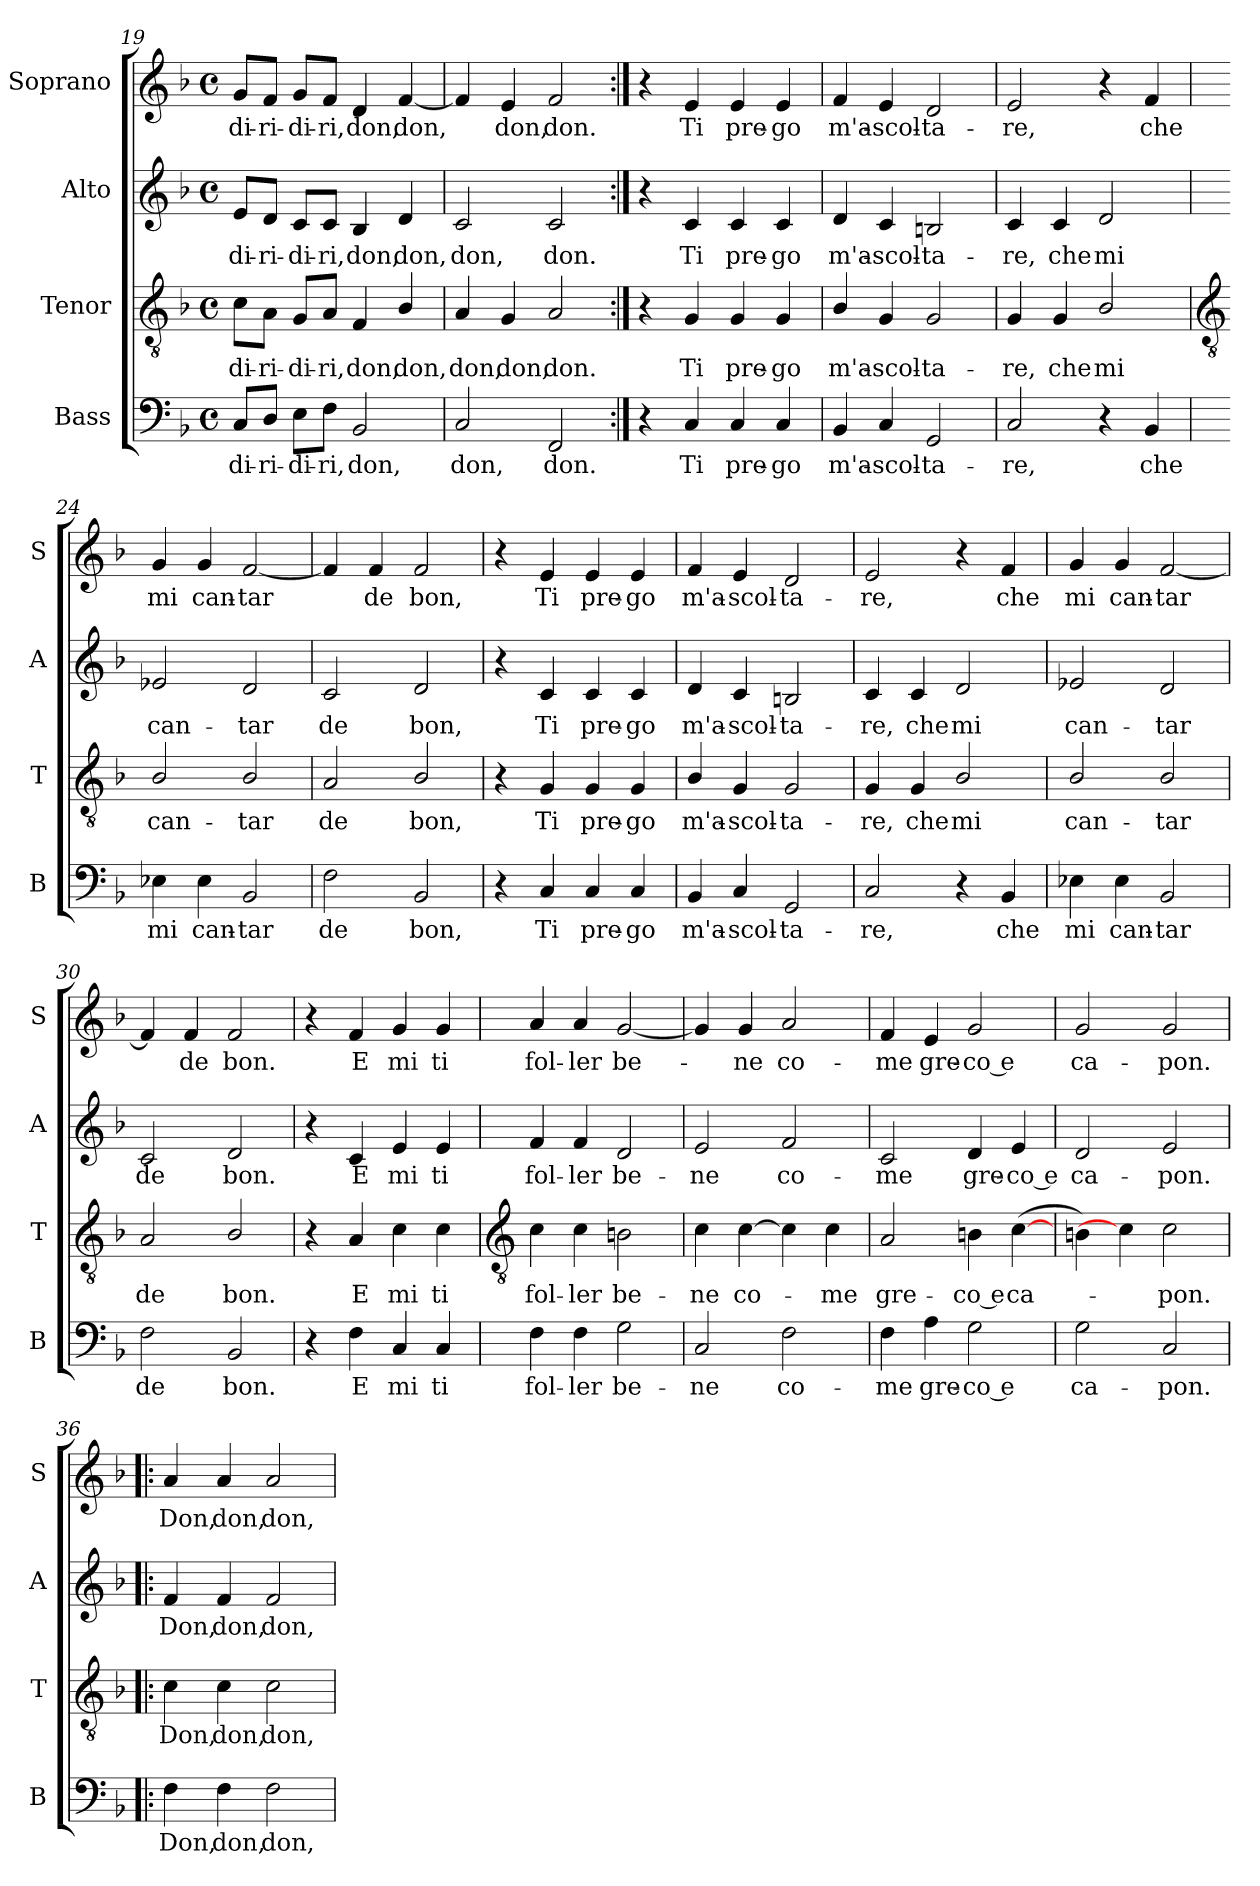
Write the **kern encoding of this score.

**kern	**text	**kern	**text	**kern	**text	**kern	**text
*part4	*part4	*part3	*part3	*part2	*part2	*part1	*part1
*staff4	*staff4	*staff3	*staff3	*staff2	*staff2	*staff1	*staff1
*I"Bass	*	*I"Tenor	*	*I"Alto	*	*I"Soprano	*
*I'B	*	*I'T	*	*I'A	*	*I'S	*
*clefF4	*	*clefGv2	*	*clefG2	*	*clefG2	*
*k[b-]	*	*k[b-]	*	*k[b-]	*	*k[b-]	*
*F:	*	*F:	*	*F:	*	*F:	*
*M4/4	*	*M4/4	*	*M4/4	*	*M4/4	*
*met(c)	*	*met(c)	*	*met(c)	*	*met(c)	*
=19	=19	=19	=19	=19	=19	=19	=19
!	!LO:LY:b	!	!LO:LY:b	!	!LO:LY:b	!	!LO:LY:b
8C/L	di-	8c\L	di-	8e/L	di-	8g/L	di-
!	!LO:LY:b	!	!LO:LY:b	!	!LO:LY:b	!	!LO:LY:b
8D/J	-ri-	8A\J	-ri-	8d/J	-ri-	8f/J	-ri-
!	!LO:LY:b	!	!LO:LY:b	!	!LO:LY:b	!	!LO:LY:b
8E\L	-di-	8G/L	-di-	8c/L	-di-	8g/L	-di-
!	!LO:LY:b	!	!LO:LY:b	!	!LO:LY:b	!	!LO:LY:b
8F\J	-ri,	8A/J	-ri,	8c/J	-ri,	8f/J	-ri,
!	!LO:LY:b	!	!LO:LY:b	!	!LO:LY:b	!	!LO:LY:b
2BB-	don,	4F	don,	4B-	don,	4d	don,
!	!	!	!LO:LY:b	!	!LO:LY:b	!	!LO:LY:b
.	.	4B-/	don,	4d	don,	[4f	don,
=20	=20	=20	=20	=20	=20	=20	=20
!	!LO:LY:b	!	!LO:LY:b	!	!LO:LY:b	!	!
2C	don,	4A	don,	2c	don,	4f]	.
!	!	!	!LO:LY:b	!	!	!	!LO:LY:b
.	.	4G	don,	.	.	4e	don,
!	!LO:LY:b	!	!LO:LY:b	!	!LO:LY:b	!	!LO:LY:b
2FF	don.	2A	don.	2c	don.	2f	don.
=21:|!	=21:|!	=21:|!	=21:|!	=21:|!	=21:|!	=21:|!	=21:|!
4r	.	4r	.	4r	.	4r	.
!	!LO:LY:b	!	!LO:LY:b	!	!LO:LY:b	!	!LO:LY:b
4C	Ti	4G	Ti	4c	Ti	4e	Ti
!	!LO:LY:b	!	!LO:LY:b	!	!LO:LY:b	!	!LO:LY:b
4C	pre-	4G	pre-	4c	pre-	4e	pre-
!	!LO:LY:b	!	!LO:LY:b	!	!LO:LY:b	!	!LO:LY:b
4C	-go	4G	-go	4c	-go	4e	-go
=22	=22	=22	=22	=22	=22	=22	=22
!	!LO:LY:b	!	!LO:LY:b	!	!LO:LY:b	!	!LO:LY:b
4BB-	m'a-	4B-/	m'a-	4d	m'a-	4f	m'a-
!	!LO:LY:b	!	!LO:LY:b	!	!LO:LY:b	!	!LO:LY:b
4C	-scol-	4G	-scol-	4c	-scol-	4e	-scol-
!	!LO:LY:b	!	!LO:LY:b	!	!LO:LY:b	!	!LO:LY:b
2GG	-ta-	2G	-ta-	2Bn	-ta-	2d	-ta-
=23	=23	=23	=23	=23	=23	=23	=23
!	!LO:LY:b	!	!LO:LY:b	!	!LO:LY:b	!	!LO:LY:b
2C	-re,	4G	-re,	4c	-re,	2e	-re,
!	!	!	!LO:LY:b	!	!LO:LY:b	!	!
.	.	4G	che	4c	che	.	.
!	!	!	!LO:LY:b	!	!LO:LY:b	!	!
4r	.	2B-/	mi	2d	mi	4r	.
!	!LO:LY:b	!	!	!	!	!	!LO:LY:b
4BB-	che	.	.	.	.	4f	che
!!LO:LB:g=z
=24	=24	=24	=24	=24	=24	=24	=24
*	*	*clefGv2	*	*	*	*	*
!	!LO:LY:b	!	!LO:LY:b	!	!LO:LY:b	!	!LO:LY:b
4E-X	mi	2B-/	can-	2e-X	can-	4g	mi
!	!LO:LY:b	!	!	!	!	!	!LO:LY:b
4E-	can-	.	.	.	.	4g	can-
!	!LO:LY:b	!	!LO:LY:b	!	!LO:LY:b	!	!LO:LY:b
2BB-	-tar	2B-/	-tar	2d	-tar	[2f	-tar
=25	=25	=25	=25	=25	=25	=25	=25
!	!LO:LY:b	!	!LO:LY:b	!	!LO:LY:b	!	!
2F	de	2A	de	2c	de	4f]	.
!	!	!	!	!	!	!	!LO:LY:b
.	.	.	.	.	.	4f	de
!	!LO:LY:b	!	!LO:LY:b	!	!LO:LY:b	!	!LO:LY:b
2BB-	bon,	2B-/	bon,	2d	bon,	2f	bon,
=26	=26	=26	=26	=26	=26	=26	=26
4r	.	4r	.	4r	.	4r	.
!	!LO:LY:b	!	!LO:LY:b	!	!LO:LY:b	!	!LO:LY:b
4C	Ti	4G	Ti	4c	Ti	4e	Ti
!	!LO:LY:b	!	!LO:LY:b	!	!LO:LY:b	!	!LO:LY:b
4C	pre-	4G	pre-	4c	pre-	4e	pre-
!	!LO:LY:b	!	!LO:LY:b	!	!LO:LY:b	!	!LO:LY:b
4C	-go	4G	-go	4c	-go	4e	-go
=27	=27	=27	=27	=27	=27	=27	=27
!	!LO:LY:b	!	!LO:LY:b	!	!LO:LY:b	!	!LO:LY:b
4BB-	m'a-	4B-/	m'a-	4d	m'a-	4f	m'a-
!	!LO:LY:b	!	!LO:LY:b	!	!LO:LY:b	!	!LO:LY:b
4C	-scol-	4G	-scol-	4c	-scol-	4e	-scol-
!	!LO:LY:b	!	!LO:LY:b	!	!LO:LY:b	!	!LO:LY:b
2GG	-ta-	2G	-ta-	2Bn	-ta-	2d	-ta-
=28	=28	=28	=28	=28	=28	=28	=28
!	!LO:LY:b	!	!LO:LY:b	!	!LO:LY:b	!	!LO:LY:b
2C	-re,	4G	-re,	4c	-re,	2e	-re,
!	!	!	!LO:LY:b	!	!LO:LY:b	!	!
.	.	4G	che	4c	che	.	.
!	!	!	!LO:LY:b	!	!LO:LY:b	!	!
4r	.	2B-/	mi	2d	mi	4r	.
!	!LO:LY:b	!	!	!	!	!	!LO:LY:b
4BB-	che	.	.	.	.	4f	che
=29	=29	=29	=29	=29	=29	=29	=29
!	!LO:LY:b	!	!LO:LY:b	!	!LO:LY:b	!	!LO:LY:b
4E-X	mi	2B-/	can-	2e-X	can-	4g	mi
!	!LO:LY:b	!	!	!	!	!	!LO:LY:b
4E-	can-	.	.	.	.	4g	can-
!	!LO:LY:b	!	!LO:LY:b	!	!LO:LY:b	!	!LO:LY:b
2BB-	-tar	2B-/	-tar	2d	-tar	[2f	-tar
=30	=30	=30	=30	=30	=30	=30	=30
!	!LO:LY:b	!	!LO:LY:b	!	!LO:LY:b	!	!
2F	de	2A	de	2c	de	4f]	.
!	!	!	!	!	!	!	!LO:LY:b
.	.	.	.	.	.	4f	de
!	!LO:LY:b	!	!LO:LY:b	!	!LO:LY:b	!	!LO:LY:b
2BB-	bon.	2B-/	bon.	2d	bon.	2f	bon.
=31	=31	=31	=31	=31	=31	=31	=31
4r	.	4r	.	4r	.	4r	.
!	!LO:LY:b	!	!LO:LY:b	!	!LO:LY:b	!	!LO:LY:b
4F	E	4A	E	4c	E	4f	E
!	!LO:LY:b	!	!LO:LY:b	!	!LO:LY:b	!	!LO:LY:b
4C	mi	4c	mi	4e	mi	4g	mi
!	!LO:LY:b	!	!LO:LY:b	!	!LO:LY:b	!	!LO:LY:b
4C	ti	4c	ti	4e	ti	4g	ti
!!LO:LB:g=z
=32	=32	=32	=32	=32	=32	=32	=32
*	*	*clefGv2	*	*	*	*	*
!	!LO:LY:b	!	!LO:LY:b	!	!LO:LY:b	!	!LO:LY:b
4F	fol-	4c	fol-	4f	fol-	4a	fol-
!	!LO:LY:b	!	!LO:LY:b	!	!LO:LY:b	!	!LO:LY:b
4F	-ler	4c	-ler	4f	-ler	4a	-ler
!	!LO:LY:b	!	!LO:LY:b	!	!LO:LY:b	!	!LO:LY:b
2G	be-	2Bn	be-	2d	be-	[2g	be-
=33	=33	=33	=33	=33	=33	=33	=33
!	!LO:LY:b	!	!LO:LY:b	!	!LO:LY:b	!	!
2C	-ne	4c	-ne	2e	-ne	4g]	.
!	!	!	!LO:LY:b	!	!	!	!LO:LY:b
.	.	[4c	co-	.	.	4g	ne
!	!LO:LY:b	!	!	!	!LO:LY:b	!	!LO:LY:b
2F	co-	4c]	.	2f	co-	2a	co-
!	!	!	!LO:LY:b	!	!	!	!
.	.	4c	me	.	.	.	.
=34	=34	=34	=34	=34	=34	=34	=34
!	!LO:LY:b	!	!LO:LY:b	!	!LO:LY:b	!	!LO:LY:b
4F	-me	2A	gre-	2c	-me	4f	-me
!	!LO:LY:b	!	!	!	!	!	!LO:LY:b
4A	gre-	.	.	.	.	4e	gre-
!	!LO:LY:b	!	!LO:LY:b	!	!LO:LY:b	!	!LO:LY:b
2G	-co e	4Bn	-co e	4d	gre-	2g	-co e
!	!	!	!LO:LY:b	!	!LO:LY:b	!	!
.	.	(>[4c	ca-	4e	-co e	.	.
=35	=35	=35	=35	=35	=35	=35	=35
!	!LO:LY:b	!	!	!	!LO:LY:b	!	!LO:LY:b
2G	ca-	4Bn)	.	2d	ca-	2g	ca-
.	.	4c]	.	.	.	.	.
!	!LO:LY:b	!	!LO:LY:b	!	!LO:LY:b	!	!LO:LY:b
2C	-pon.	2c	pon.	2e	-pon.	2g	-pon.
=36!|:	=36!|:	=36!|:	=36!|:	=36!|:	=36!|:	=36!|:	=36!|:
!	!LO:LY:b	!	!LO:LY:b	!	!LO:LY:b	!	!LO:LY:b
4F	Don,	4c	Don,	4f	Don,	4a	Don,
!	!LO:LY:b	!	!LO:LY:b	!	!LO:LY:b	!	!LO:LY:b
4F	don,	4c	don,	4f	don,	4a	don,
!	!LO:LY:b	!	!LO:LY:b	!	!LO:LY:b	!	!LO:LY:b
2F	don,	2c	don,	2f	don,	2a	don,
=	=	=	=	=	=	=	=
*-	*-	*-	*-	*-	*-	*-	*-
